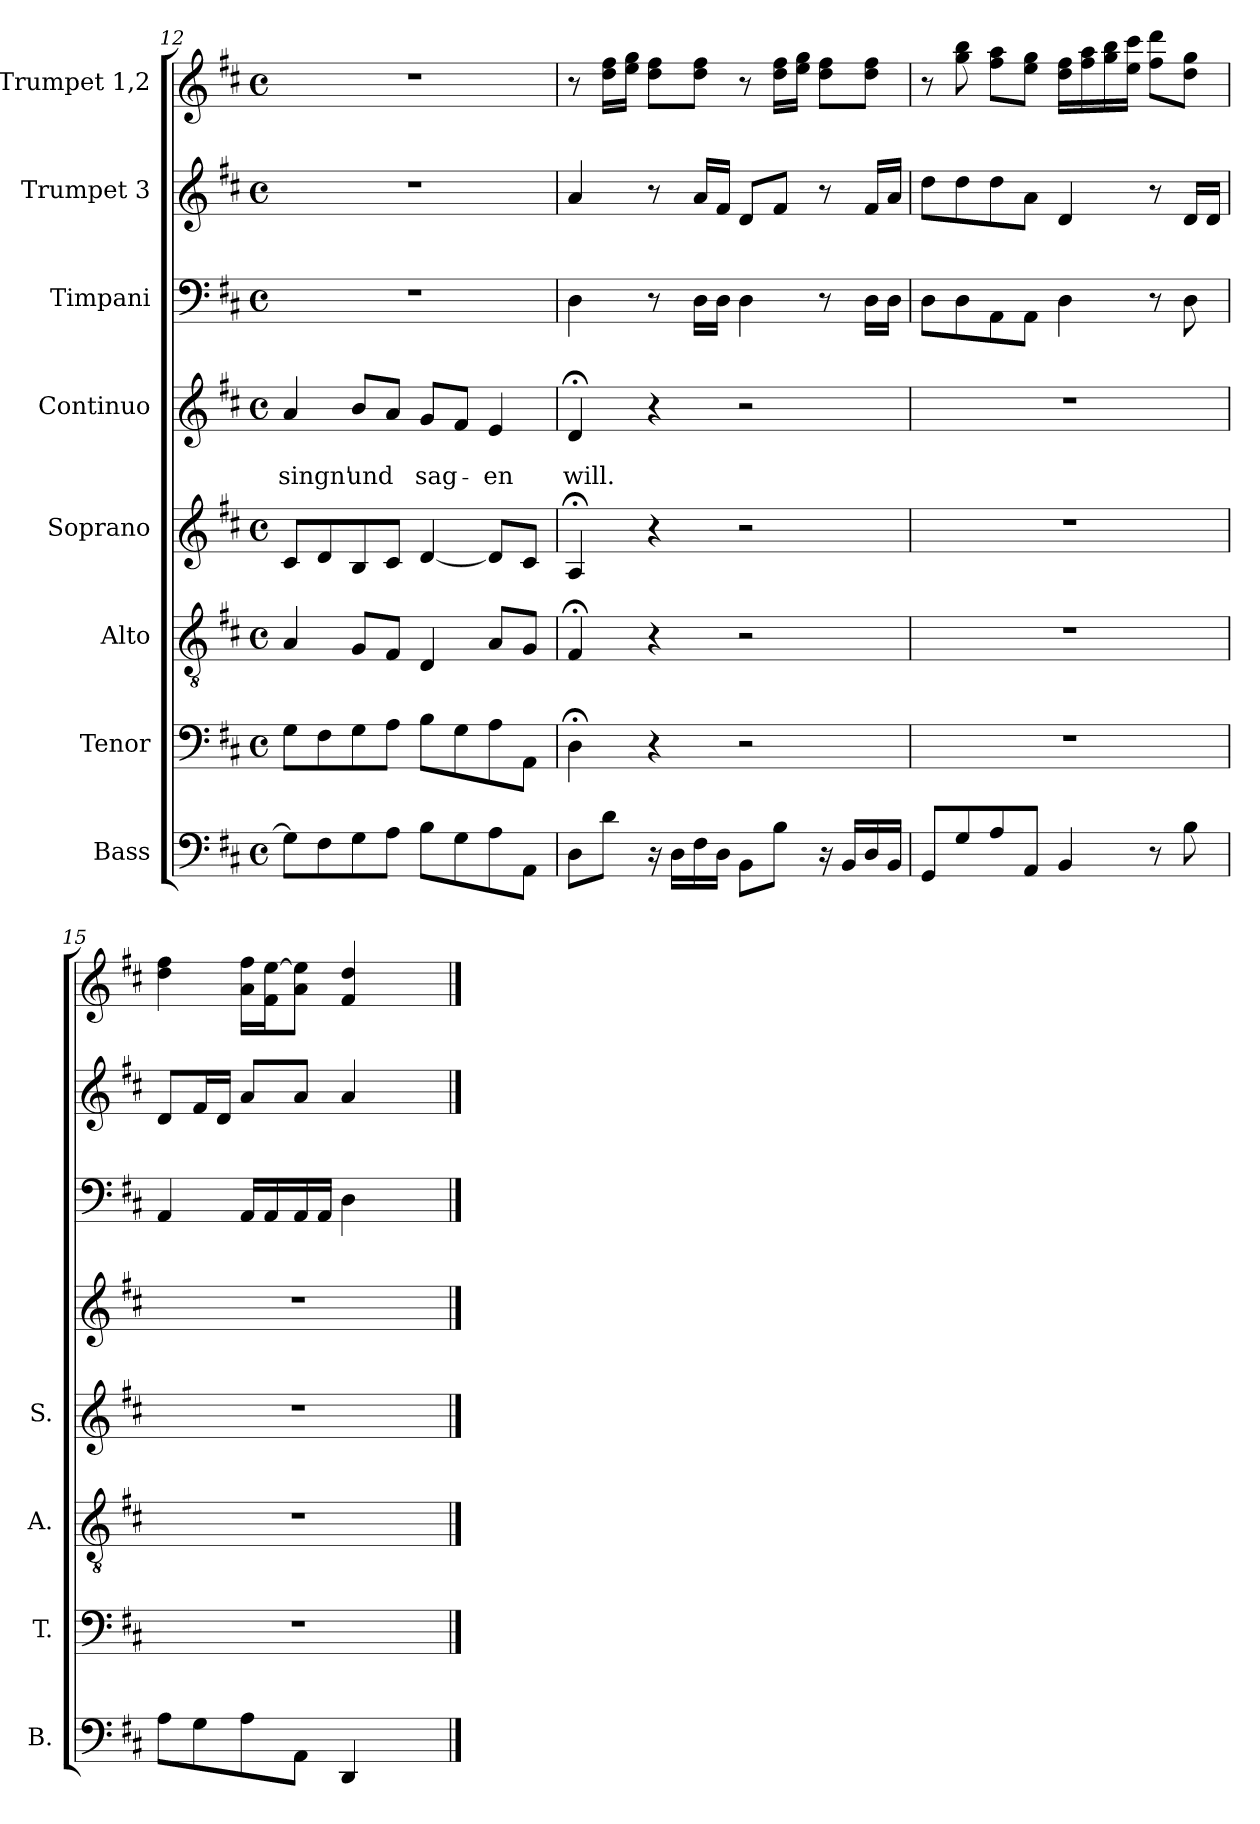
**kern	**kern	**kern	**kern	**kern	**text	**text	**kern	**kern	**kern
*part8	*part7	*part6	*part5	*part4	*part4	*part4	*part3	*part2	*part1
*staff8	*staff7	*staff6	*staff5	*staff4	*staff4	*staff4	*staff3	*staff2	*staff1
*I"Bass	*I"Tenor	*I"Alto	*I"Soprano	*I"Continuo	*	*	*I"Timpani	*I"Trumpet 3	*I"Trumpet 1,2
*I'B.	*I'T.	*I'A.	*I'S.	*	*	*	*	*	*
!!LO:PB:g=z
*clefF4	*clefF4	*clefGv2	*clefG2	*clefG2	*	*	*clefF4	*clefG2	*clefG2
*k[f#c#]	*k[f#c#]	*k[f#c#]	*k[f#c#]	*k[f#c#]	*	*	*k[f#c#]	*k[f#c#]	*k[f#c#]
*D:	*D:	*D:	*D:	*D:	*	*	*D:	*D:	*D:
*M4/4	*M4/4	*M4/4	*M4/4	*M4/4	*	*	*M4/4	*M4/4	*M4/4
*met(c)	*met(c)	*met(c)	*met(c)	*met(c)	*	*	*met(c)	*met(c)	*met(c)
=12	=12	=12	=12	=12	=12	=12	=12	=12	=12
8G\L]	8G\L	4A/	8c#/L	4a/	.	singn'	1r	1r	1r
8F#\	8F#\	.	8d/	.	.	.	.	.	.
8G\	8G\	8G/L	8B/	8b/L	.	und	.	.	.
8A\J	8A\J	8F#/J	8c#/J	8a/J	.	.	.	.	.
8B\L	8B\L	4D/	[4d/	8g/L	.	sag-	.	.	.
8G\	8G\	.	.	8f#/J	.	.	.	.	.
8A\	8A\	8A/L	8d/L]	4e/	.	-en	.	.	.
8AA\J	8AA\J	8G/J	8c#/J	.	.	.	.	.	.
=13	=13	=13	=13	=13	=13	=13	=13	=13	=13
8D\L	4D;<\	4F#;</	4A;</	4d;</	.	will.	4D\	4a/	8r
8d\J	.	.	.	.	.	.	.	.	16dd\ 16ff#\LL
.	.	.	.	.	.	.	.	.	16ee\ 16gg\JJ
16r	4r	4r	4r	4r	.	.	8r	8r	8dd\ 8ff#\L
16D\LL	.	.	.	.	.	.	.	.	.
16F#\	.	.	.	.	.	.	16D\LL	16a/LL	8dd\ 8ff#\J
16D\JJ	.	.	.	.	.	.	16D\JJ	16f#/JJ	.
8BB\L	2r	2r	2r	2r	.	.	4D\	8d/L	8r
8B\J	.	.	.	.	.	.	.	8f#/J	16dd\ 16ff#\LL
.	.	.	.	.	.	.	.	.	16ee\ 16gg\JJ
16r	.	.	.	.	.	.	8r	8r	8dd\ 8ff#\L
16BB/LL	.	.	.	.	.	.	.	.	.
16D/	.	.	.	.	.	.	16D\LL	16f#/LL	8dd\ 8ff#\J
16BB/JJ	.	.	.	.	.	.	16D\JJ	16a/JJ	.
=14	=14	=14	=14	=14	=14	=14	=14	=14	=14
8GG/L	1r	1r	1r	1r	.	.	8D\L	8dd\L	8r
8G/	.	.	.	.	.	.	8D\	8dd\	8gg\ 8bb\
8A/	.	.	.	.	.	.	8AA\	8dd\	8ff#\ 8aa\L
8AA/J	.	.	.	.	.	.	8AA\J	8a\J	8ee\ 8gg\J
4BB/	.	.	.	.	.	.	4D\	4d/	16dd\ 16ff#\LL
.	.	.	.	.	.	.	.	.	16ff#\ 16aa\
.	.	.	.	.	.	.	.	.	16gg\ 16bb\
.	.	.	.	.	.	.	.	.	16ee\ 16ccc#\JJ
8r	.	.	.	.	.	.	8r	8r	8ff#\ 8ddd\L
8B\	.	.	.	.	.	.	8D\	16d/LL	8dd\ 8gg\J
.	.	.	.	.	.	.	.	16d/JJ	.
=15	=15	=15	=15	=15	=15	=15	=15	=15	=15
8A\L	1r	1r	1r	1r	.	.	4AA/	8d/L	4dd\ 4ff#\
8G\	.	.	.	.	.	.	.	16f#/L	.
.	.	.	.	.	.	.	.	16d/JJ	.
8A\	.	.	.	.	.	.	16AA/LL	8a/L	16a\ 16ff#\LL
.	.	.	.	.	.	.	16AA/	.	16f#\ [16ee\J
8AA\J	.	.	.	.	.	.	16AA/	8a/J	8a\ 8ee]\J
.	.	.	.	.	.	.	16AA/JJ	.	.
4DD/	.	.	.	.	.	.	4D\	4a/	4f#/ 4dd/
4ryy	.	.	.	.	.	.	4ryy	4ryy	4ryy
==	==	==	==	==	==	==	==	==	==
*-	*-	*-	*-	*-	*-	*-	*-	*-	*-
